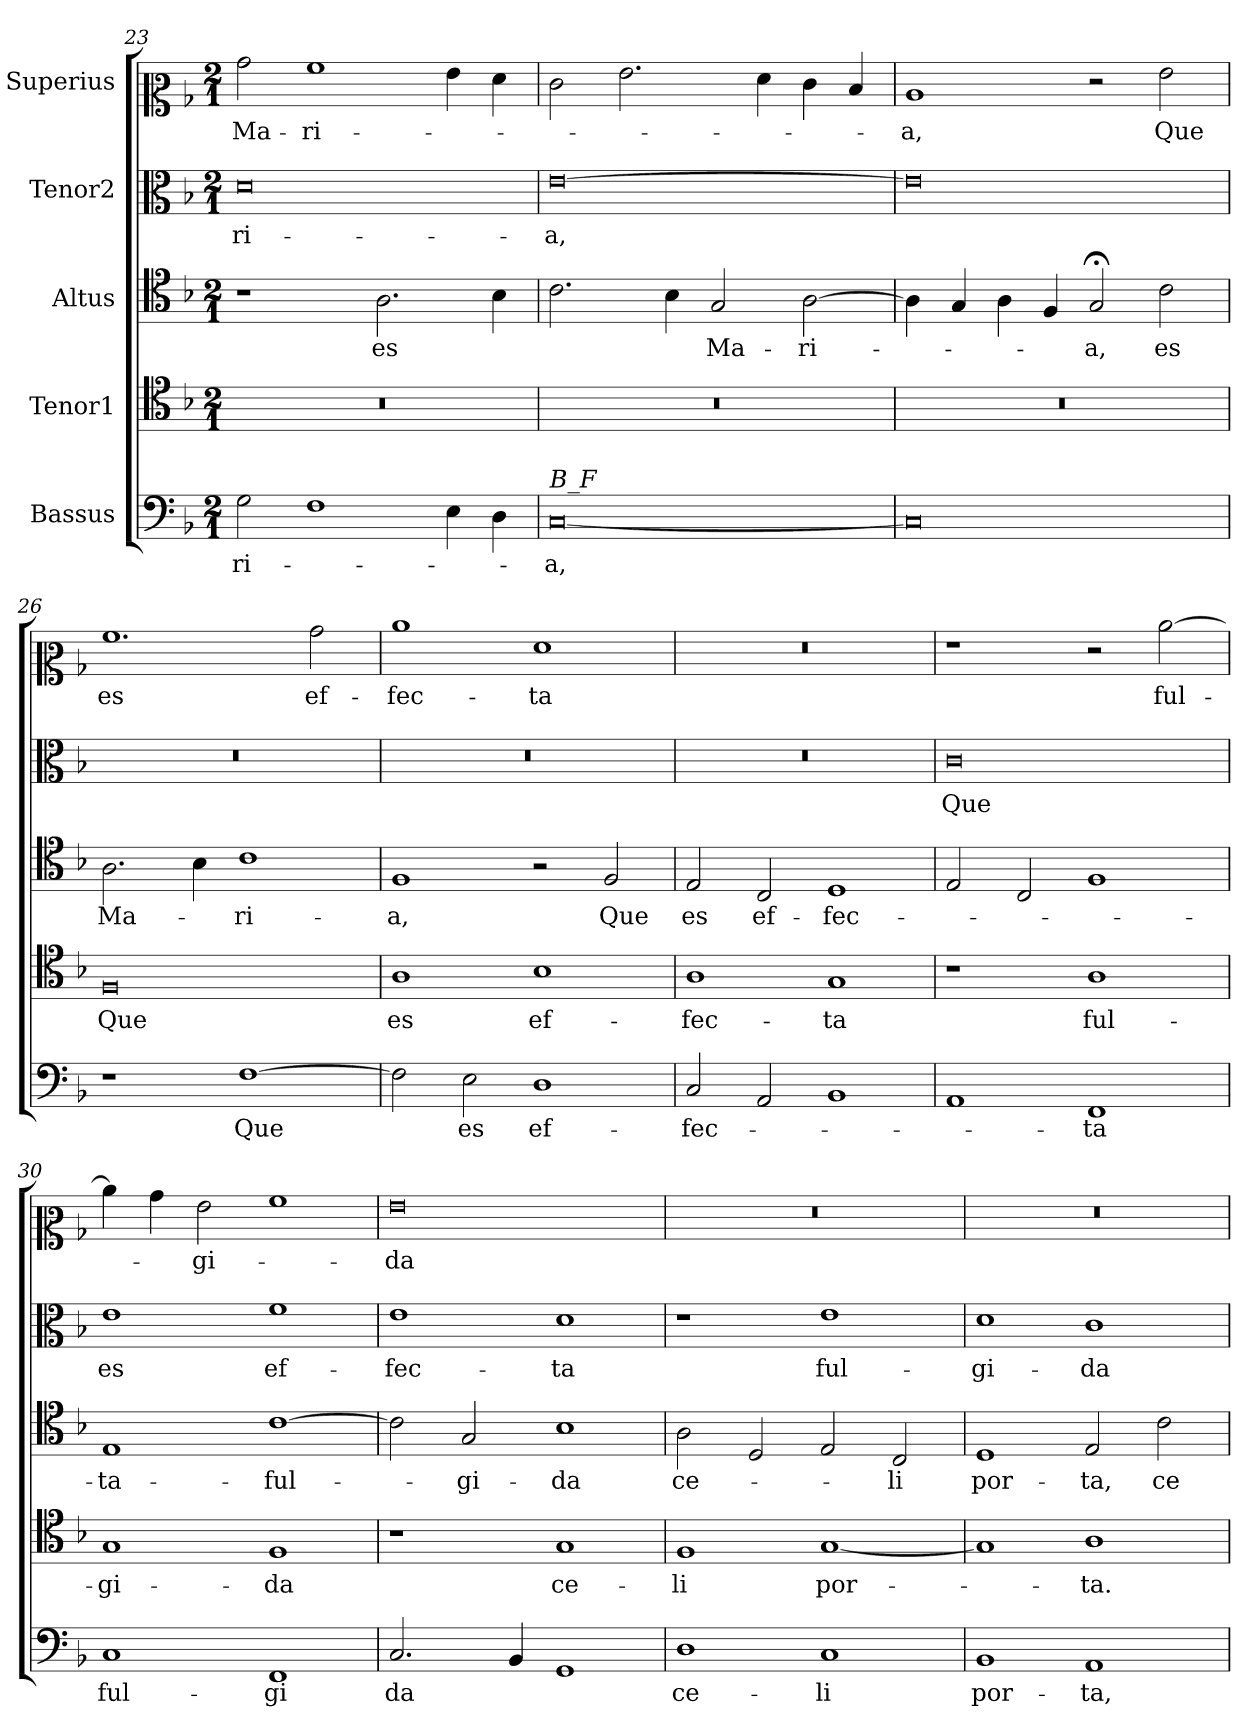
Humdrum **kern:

**kern	**text	**kern	**text	**kern	**text	**kern	**text	**kern	**text
*part5	*part5	*part4	*part4	*part3	*part3	*part2	*part2	*part1	*part1
*staff5	*staff5	*staff4	*staff4	*staff3	*staff3	*staff2	*staff2	*staff1	*staff1
*I"Bassus	*	*I"Tenor1	*	*I"Altus	*	*I"Tenor2	*	*I"Superius	*
*clefF4	*	*clefC4	*	*clefC4	*	*clefC3	*	*clefC2	*
*	*	*	*	*ITrd1c2	*	*	*	*	*
*k[b-]	*	*k[b-]	*	*k[b-e-a-]	*	*k[b-]	*	*k[b-]	*
*M2/1	*	*M2/1	*	*M2/1	*	*M2/1	*	*M2/1	*
=23	=23	=23	=23	=23	=23	=23	=23	=23	=23
2G\	-ri-	0r	.	1r	.	0d	-ri-	2b-\	Ma-
1F	.	.	.	.	.	.	.	1a	-ri-
.	.	.	.	2.G\	es	.	.	.	.
4E\	.	.	.	.	.	.	.	4g\	.
4D\	.	.	.	4A-\	.	.	.	4f\	.
!!LO:PB:g=z
=24	=24	=24	=24	=24	=24	=24	=24	=24	=24
!LO:TX:a:i:t=B_F	!	!	!	!	!	!	!	!	!
[0C	-a,	0r	.	2.B-\	.	[0e	-a,	2e\	.
.	.	.	.	.	.	.	.	2.g\	.
.	.	.	.	4A-\	.	.	.	.	.
.	.	.	.	2F/	Ma-	.	.	.	.
.	.	.	.	.	.	.	.	4f\	.
.	.	.	.	[2G\	-ri-	.	.	4e\	.
.	.	.	.	.	.	.	.	4d/	.
=25	=25	=25	=25	=25	=25	=25	=25	=25	=25
0C]	.	0r	.	4G\]	.	0e]	.	1c	-a,
.	.	.	.	4F/	.	.	.	.	.
.	.	.	.	4G\	.	.	.	.	.
.	.	.	.	4E-/	.	.	.	.	.
.	.	.	.	2F;</	-a,	.	.	2r	.
.	.	.	.	2B-\	es	.	.	2g\	Que
=26	=26	=26	=26	=26	=26	=26	=26	=26	=26
1r	.	0F	Que	2.G\	Ma-	0r	.	1.a	es
.	.	.	.	4A-\	.	.	.	.	.
[1F	Que	.	.	1B-	-ri-	.	.	.	.
.	.	.	.	.	.	.	.	2b-\	ef-
=27	=27	=27	=27	=27	=27	=27	=27	=27	=27
2F\]	.	1A	es	1E-	-a,	0r	.	1cc	-fec-
2E\	es	.	.	.	.	.	.	.	.
1D	ef-	1B-	ef-	2r	.	.	.	1f	-ta
.	.	.	.	2E-/	Que	.	.	.	.
=28	=28	=28	=28	=28	=28	=28	=28	=28	=28
2C/	-fec-	1A	-fec-	2D/	es	0r	.	0r	.
2AA/	.	.	.	2BB-/	ef-	.	.	.	.
1BB-	.	1G	-ta	1C	-fec-	.	.	.	.
=29	=29	=29	=29	=29	=29	=29	=29	=29	=29
1AA	.	1r	.	2D/	.	0c	Que	1r	.
.	.	.	.	2BB-/	.	.	.	.	.
1FF	-ta	1A	ful-	1E-	.	.	.	2r	.
.	.	.	.	.	.	.	.	[2cc\	ful-
=30	=30	=30	=30	=30	=30	=30	=30	=30	=30
1C	ful-	1G	-gi-	1D	-ta-	1e	es	4cc\]	.
.	.	.	.	.	.	.	.	4b-\	.
.	.	.	.	.	.	.	.	2g\	-gi-
1FF	-gi	1F	-da	[1B-	-ful-	1f	ef-	1a	.
=31	=31	=31	=31	=31	=31	=31	=31	=31	=31
2.C/	da	1r	.	2B-\]	.	1e	-fec-	0g	-da
.	.	.	.	2F/	-gi-	.	.	.	.
4BB-/	.	.	.	.	.	.	.	.	.
1GG	.	1G	ce-	1A-	-da	1d	-ta	.	.
!!LO:LB:g=z
=32	=32	=32	=32	=32	=32	=32	=32	=32	=32
1D	ce-	1F	-li	2G\	ce-	1r	.	0r	.
.	.	.	.	2C/	.	.	.	.	.
1C	-li	[1G	por-	2D/	.	1e	ful-	.	.
.	.	.	.	2BB-/	-li	.	.	.	.
=33	=33	=33	=33	=33	=33	=33	=33	=33	=33
1BB-	por-	1G]	.	1C	por-	1d	-gi-	0r	.
1AA	-ta,	1A	-ta.	2D/	-ta,	1c	-da	.	.
.	.	.	.	2B-\	ce-	.	.	.	.
=	=	=	=	=	=	=	=	=	=
*-	*-	*-	*-	*-	*-	*-	*-	*-	*-
